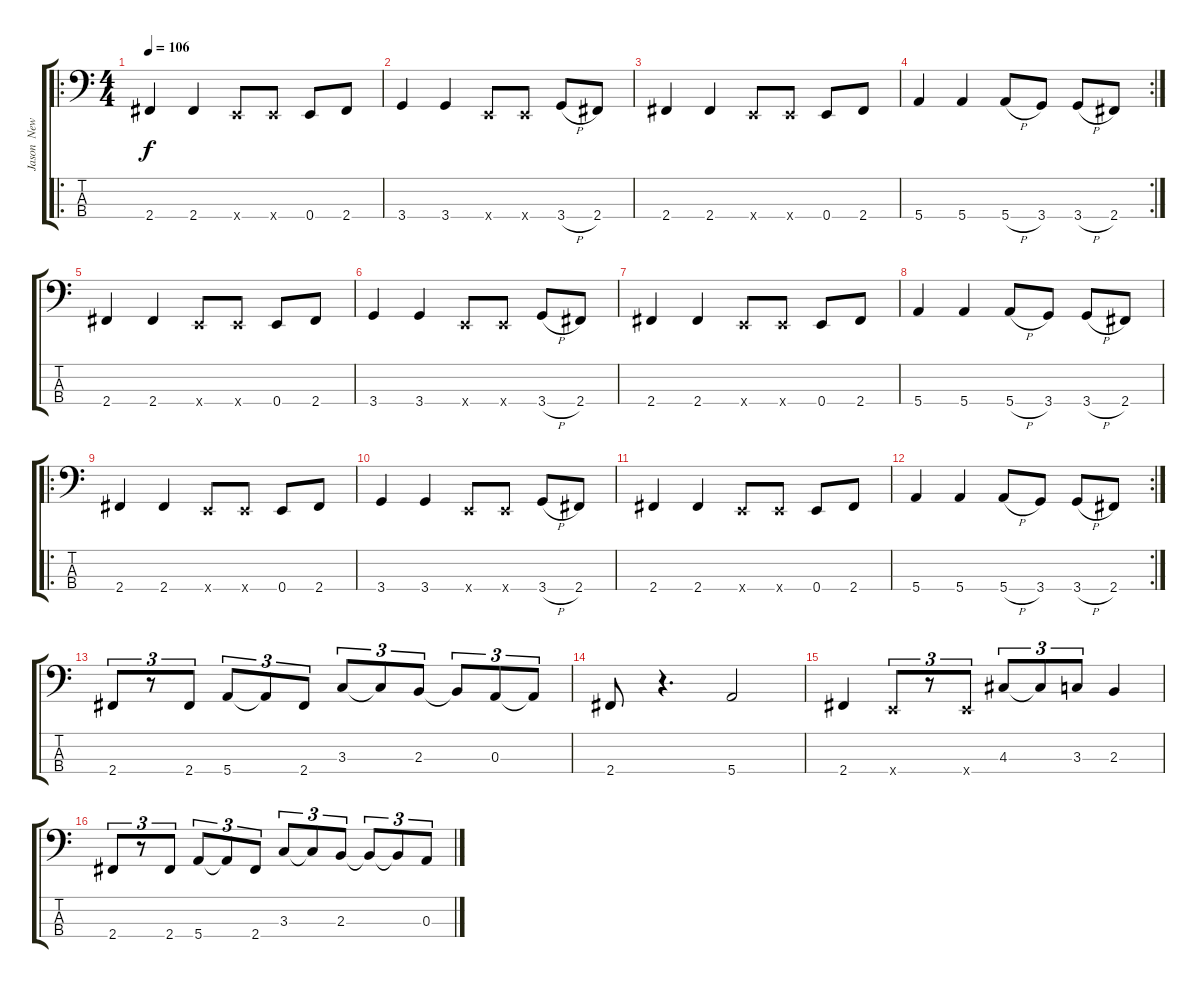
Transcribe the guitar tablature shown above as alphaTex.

\track ("Jason  Newsted" "Jason  New") {instrument electricbasspick}
\staff {score tabs}
\tuning (G2 D2 A1 E1) {hide}
\ro
\ts (4 4)
\tempo 106
\clef f4
\ks c
2.4.4{dy f} 2.4.4 0.4{x}.8 0.4{x}.8 0.4.8 2.4.8 |
3.4.4 3.4.4 0.4{x}.8 0.4{x}.8 3.4{h}.8 2.4.8 |
2.4.4 2.4.4 0.4{x}.8 0.4{x}.8 0.4.8 2.4.8 |
\rc 2
5.4.4 5.4.4 5.4{h}.8 3.4.8 3.4{h}.8 2.4.8 |
2.4.4 2.4.4 0.4{x}.8 0.4{x}.8 0.4.8 2.4.8 |
3.4.4 3.4.4 0.4{x}.8 0.4{x}.8 3.4{h}.8 2.4.8 |
2.4.4 2.4.4 0.4{x}.8 0.4{x}.8 0.4.8 2.4.8 |
5.4.4 5.4.4 5.4{h}.8 3.4.8 3.4{h}.8 2.4.8 |
\ro
2.4.4 2.4.4 0.4{x}.8 0.4{x}.8 0.4.8 2.4.8 |
3.4.4 3.4.4 0.4{x}.8 0.4{x}.8 3.4{h}.8 2.4.8 |
2.4.4 2.4.4 0.4{x}.8 0.4{x}.8 0.4.8 2.4.8 |
\rc 2
5.4.4 5.4.4 5.4{h}.8 3.4.8 3.4{h}.8 2.4.8 |
2.4.8{tu (3 2)} r.8{tu (3 2)} 2.4.8{tu (3 2)} 5.4.8{tu (3 2)} 5.4{t}.8{tu (3 2)} 2.4.8{tu (3 2)} 3.3.8{tu (3 2)} 3.3{t}.8{tu (3 2)} 2.3.8{tu (3 2)} 2.3{t}.8{tu (3 2)} 0.3.8{tu (3 2)} 0.3{t}.8{tu (3 2)} |
2.4.8 r.4{d} 5.4.2 |
2.4.4 0.4{x}.8{tu (3 2)} r.8{tu (3 2)} 0.4{x}.8{tu (3 2)} 4.3.8{tu (3 2)} 4.3{t}.8{tu (3 2)} 3.3.8{tu (3 2)} 2.3.4 |
2.4.8{tu (3 2)} r.8{tu (3 2)} 2.4.8{tu (3 2)} 5.4.8{tu (3 2)} 5.4{t}.8{tu (3 2)} 2.4.8{tu (3 2)} 3.3.8{tu (3 2)} 3.3{t}.8{tu (3 2)} 2.3.8{tu (3 2)} 2.3{t}.8{tu (3 2)} 2.3{t}.8{tu (3 2)} 0.3.8{tu (3 2)}
